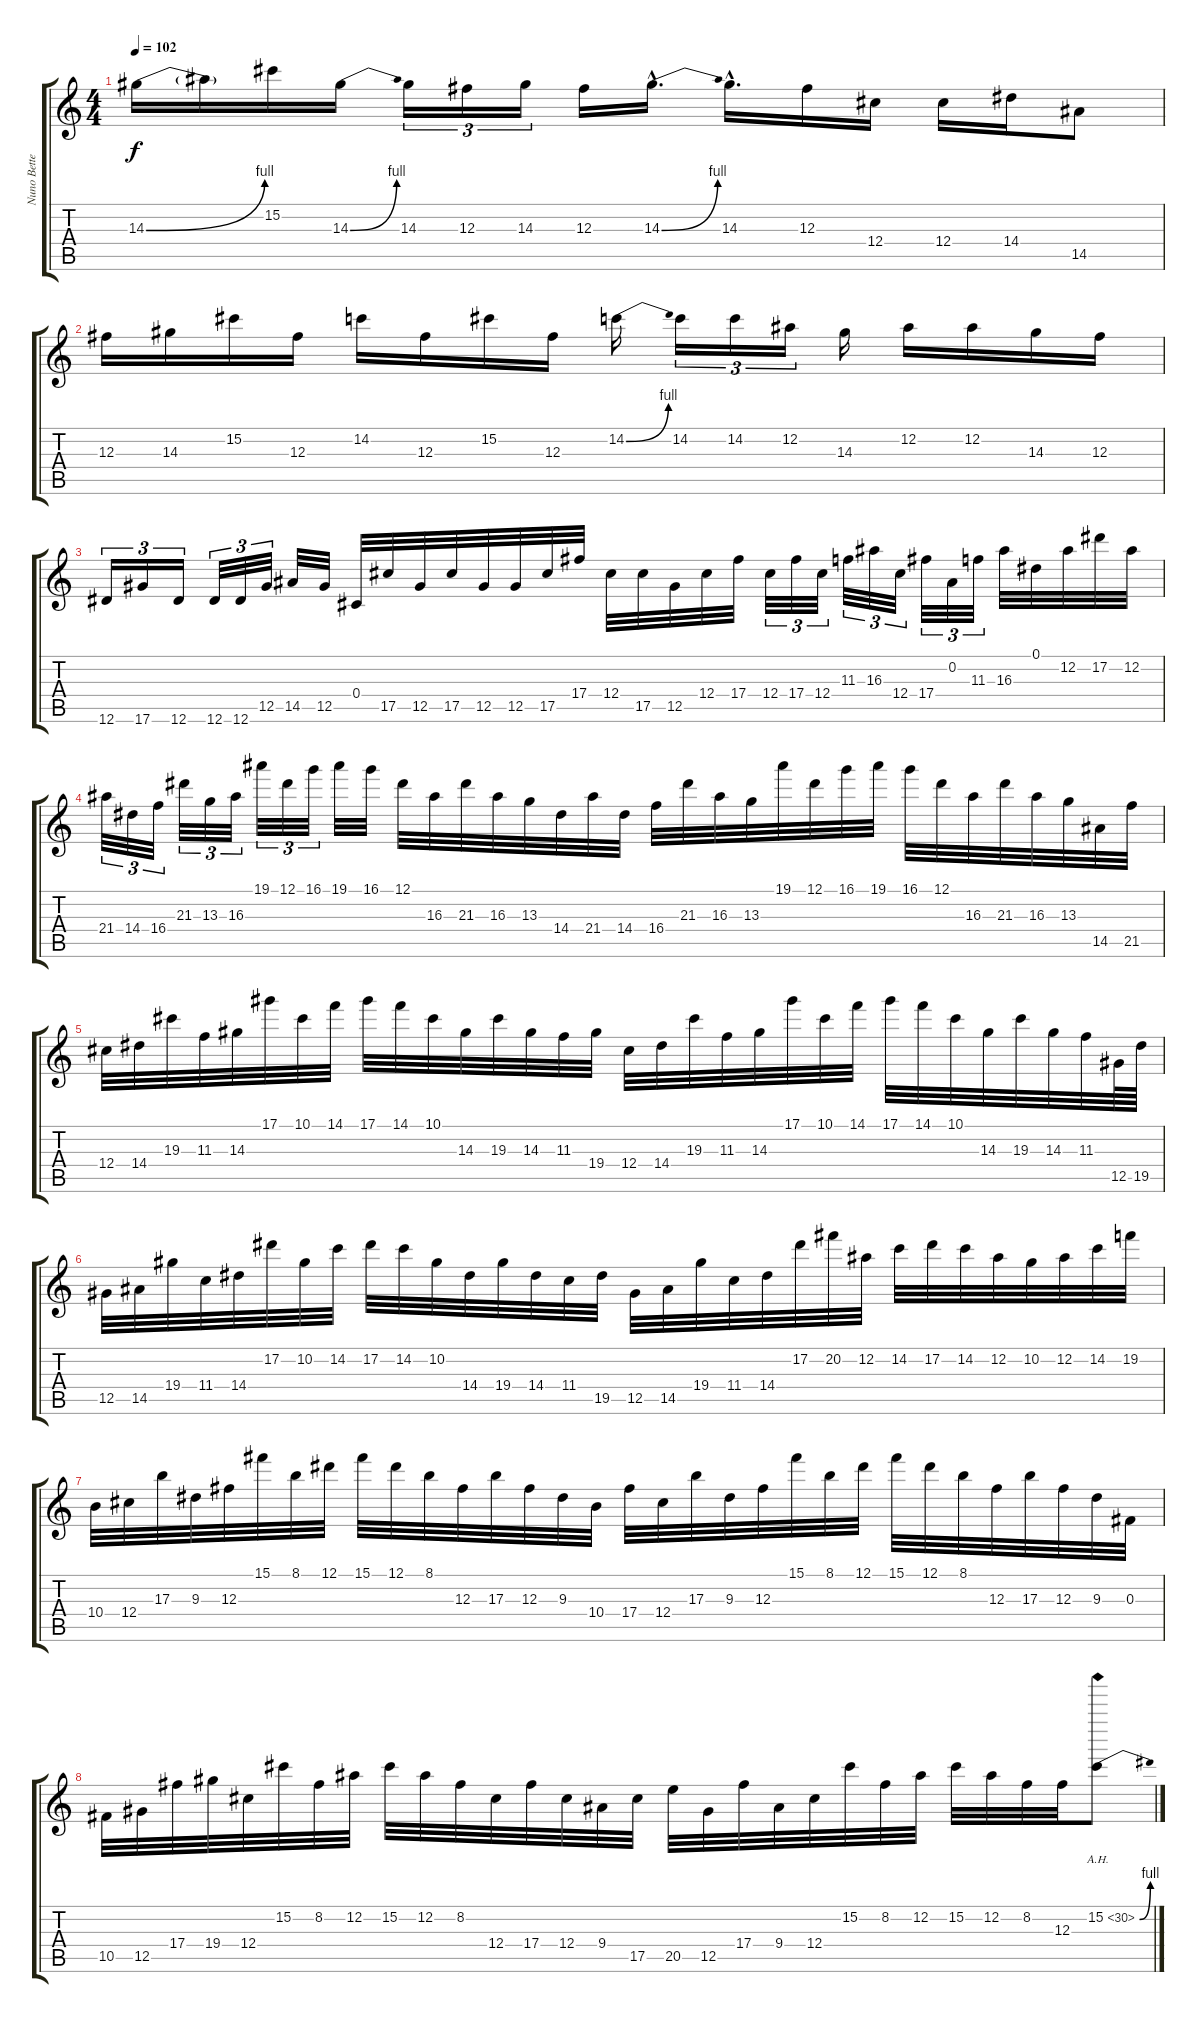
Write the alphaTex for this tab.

\track ("Nuno Bettencourt" "Nuno Bette") {instrument overdrivenguitar}
\staff {score tabs}
\tuning (Eb4 Bb3 Gb3 Db3 Ab2 Eb2) {hide}
\ts (4 4)
\tempo 102
\clef g2
\ks c
14.3{be (bend 0 0 60 4)}.16{dy f} 14.3{t}.16 15.2.16 14.3{be (bend 0 0 60 4)}.16 14.3.16{tu (3 2)} 12.3.16{tu (3 2)} 14.3.16{tu (3 2)} 12.3.16 14.3{be (bend 0 0 60 4) hac}.16{d} 14.3{hac}.16{d} 12.3.16 12.4.16 12.4.16 14.4.16 14.5.8 |
12.3.16 14.3.16 15.2.16 12.3.16 14.2.16 12.3.16 15.2.16 12.3.16 14.2{be (bend 0 0 60 4)}.16 14.2.16{tu (3 2)} 14.2.16{tu (3 2)} 12.2.16{tu (3 2)} 14.3.16 12.2.16 12.2.16 14.3.16 12.3.16 |
12.6.16{tu (3 2)} 17.6.16{tu (3 2)} 12.6.16{tu (3 2)} 12.6.32{tu (3 2)} 12.6.32{tu (3 2)} 12.5.32{tu (3 2)} 14.5.32 12.5.32 0.4.32 17.5.32 12.5.32 17.5.32 12.5.32 12.5.32 17.5.32 17.4.32 12.4.32 17.5.32 12.5.32 12.4.32 17.4.32 12.4.32{tu (3 2)} 17.4.32{tu (3 2)} 12.4.32{tu (3 2)} 11.3.32{tu (3 2)} 16.3.32{tu (3 2)} 12.4.32{tu (3 2)} 17.4.32{tu (3 2)} 0.2.32{tu (3 2)} 11.3.32{tu (3 2)} 16.3.32 0.1.32 12.2.32 17.2.32 12.2.32 |
21.4.32{tu (3 2)} 14.4.32{tu (3 2)} 16.4.32{tu (3 2)} 21.3.32{tu (3 2)} 13.3.32{tu (3 2)} 16.3.32{tu (3 2)} 19.1.32{tu (3 2)} 12.1.32{tu (3 2)} 16.1.32{tu (3 2)} 19.1.32 16.1.32 12.1.32 16.3.32 21.3.32 16.3.32 13.3.32 14.4.32 21.4.32 14.4.32 16.4.32 21.3.32 16.3.32 13.3.32 19.1.32 12.1.32 16.1.32 19.1.32 16.1.32 12.1.32 16.3.32 21.3.32 16.3.32 13.3.32 14.5.32 21.5.32 |
12.4.32 14.4.32 19.3.32 11.3.32 14.3.32 17.1.32 10.1.32 14.1.32 17.1.32 14.1.32 10.1.32 14.3.32 19.3.32 14.3.32 11.3.32 19.4.32 12.4.32 14.4.32 19.3.32 11.3.32 14.3.32 17.1.32 10.1.32 14.1.32 17.1.32 14.1.32 10.1.32 14.3.32 19.3.32 14.3.32 11.3.32 12.5.64 19.5.64 |
12.5.32 14.5.32 19.4.32 11.4.32 14.4.32 17.2.32 10.2.32 14.2.32 17.2.32 14.2.32 10.2.32 14.4.32 19.4.32 14.4.32 11.4.32 19.5.32 12.5.32 14.5.32 19.4.32 11.4.32 14.4.32 17.2.32 20.2.32 12.2.32 14.2.32 17.2.32 14.2.32 12.2.32 10.2.32 12.2.32 14.2.32 19.2.32 |
10.4.32 12.4.32 17.3.32 9.3.32 12.3.32 15.1.32 8.1.32 12.1.32 15.1.32 12.1.32 8.1.32 12.3.32 17.3.32 12.3.32 9.3.32 10.4.32 17.4.32 12.4.32 17.3.32 9.3.32 12.3.32 15.1.32 8.1.32 12.1.32 15.1.32 12.1.32 8.1.32 12.3.32 17.3.32 12.3.32 9.3.32 0.3.32 |
10.5.32 12.5.32 17.4.32 19.4.32 12.4.32 15.2.32 8.2.32 12.2.32 15.2.32 12.2.32 8.2.32 12.4.32 17.4.32 12.4.32 9.4.32 17.5.32 20.5.32 12.5.32 17.4.32 9.4.32 12.4.32 15.2.32 8.2.32 12.2.32 15.2.32 12.2.32 8.2.32 12.3.32 15.2{be (bend 0 0 60 4) ah 15}.8
